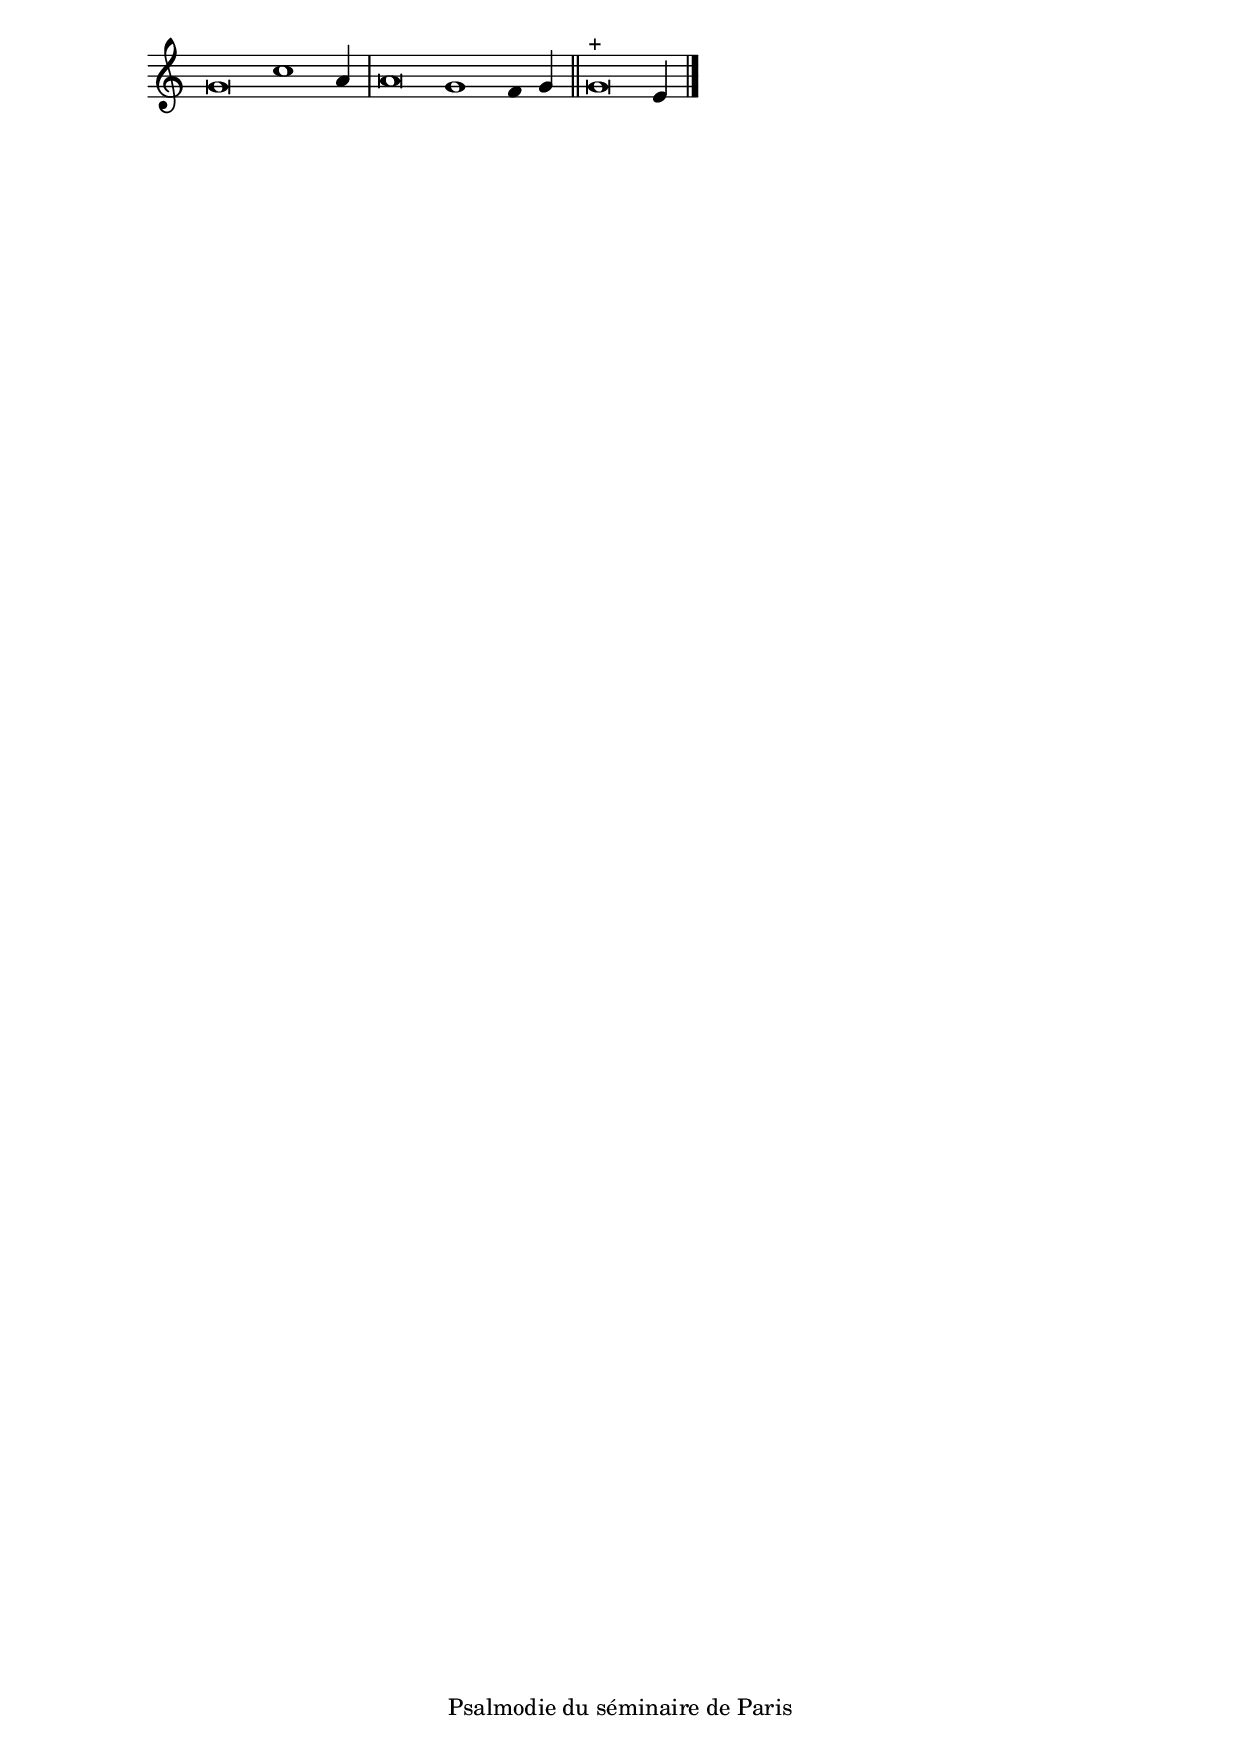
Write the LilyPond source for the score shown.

\version "2.20.0"
\language "italiano"

stemOff = \hide Staff.Stem
stemOn  = \undo \stemOff

\header {
  %title = "Psaume 143"
  %tagline = ##f
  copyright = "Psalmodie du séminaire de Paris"
}

\score {
  \new Staff \with { \remove "Time_signature_engraver" }
  \relative
  {
    \key do \major
    \cadenzaOn
    \stemOff sol'\breve do1 \stemOn la4
    \bar "|"
    \stemOff la\breve sol1 fa4 \stemOn sol4
    \bar "||"
    \stemOff sol\breve^\markup{+} \stemOn mi4
    \bar "|."
  }
}